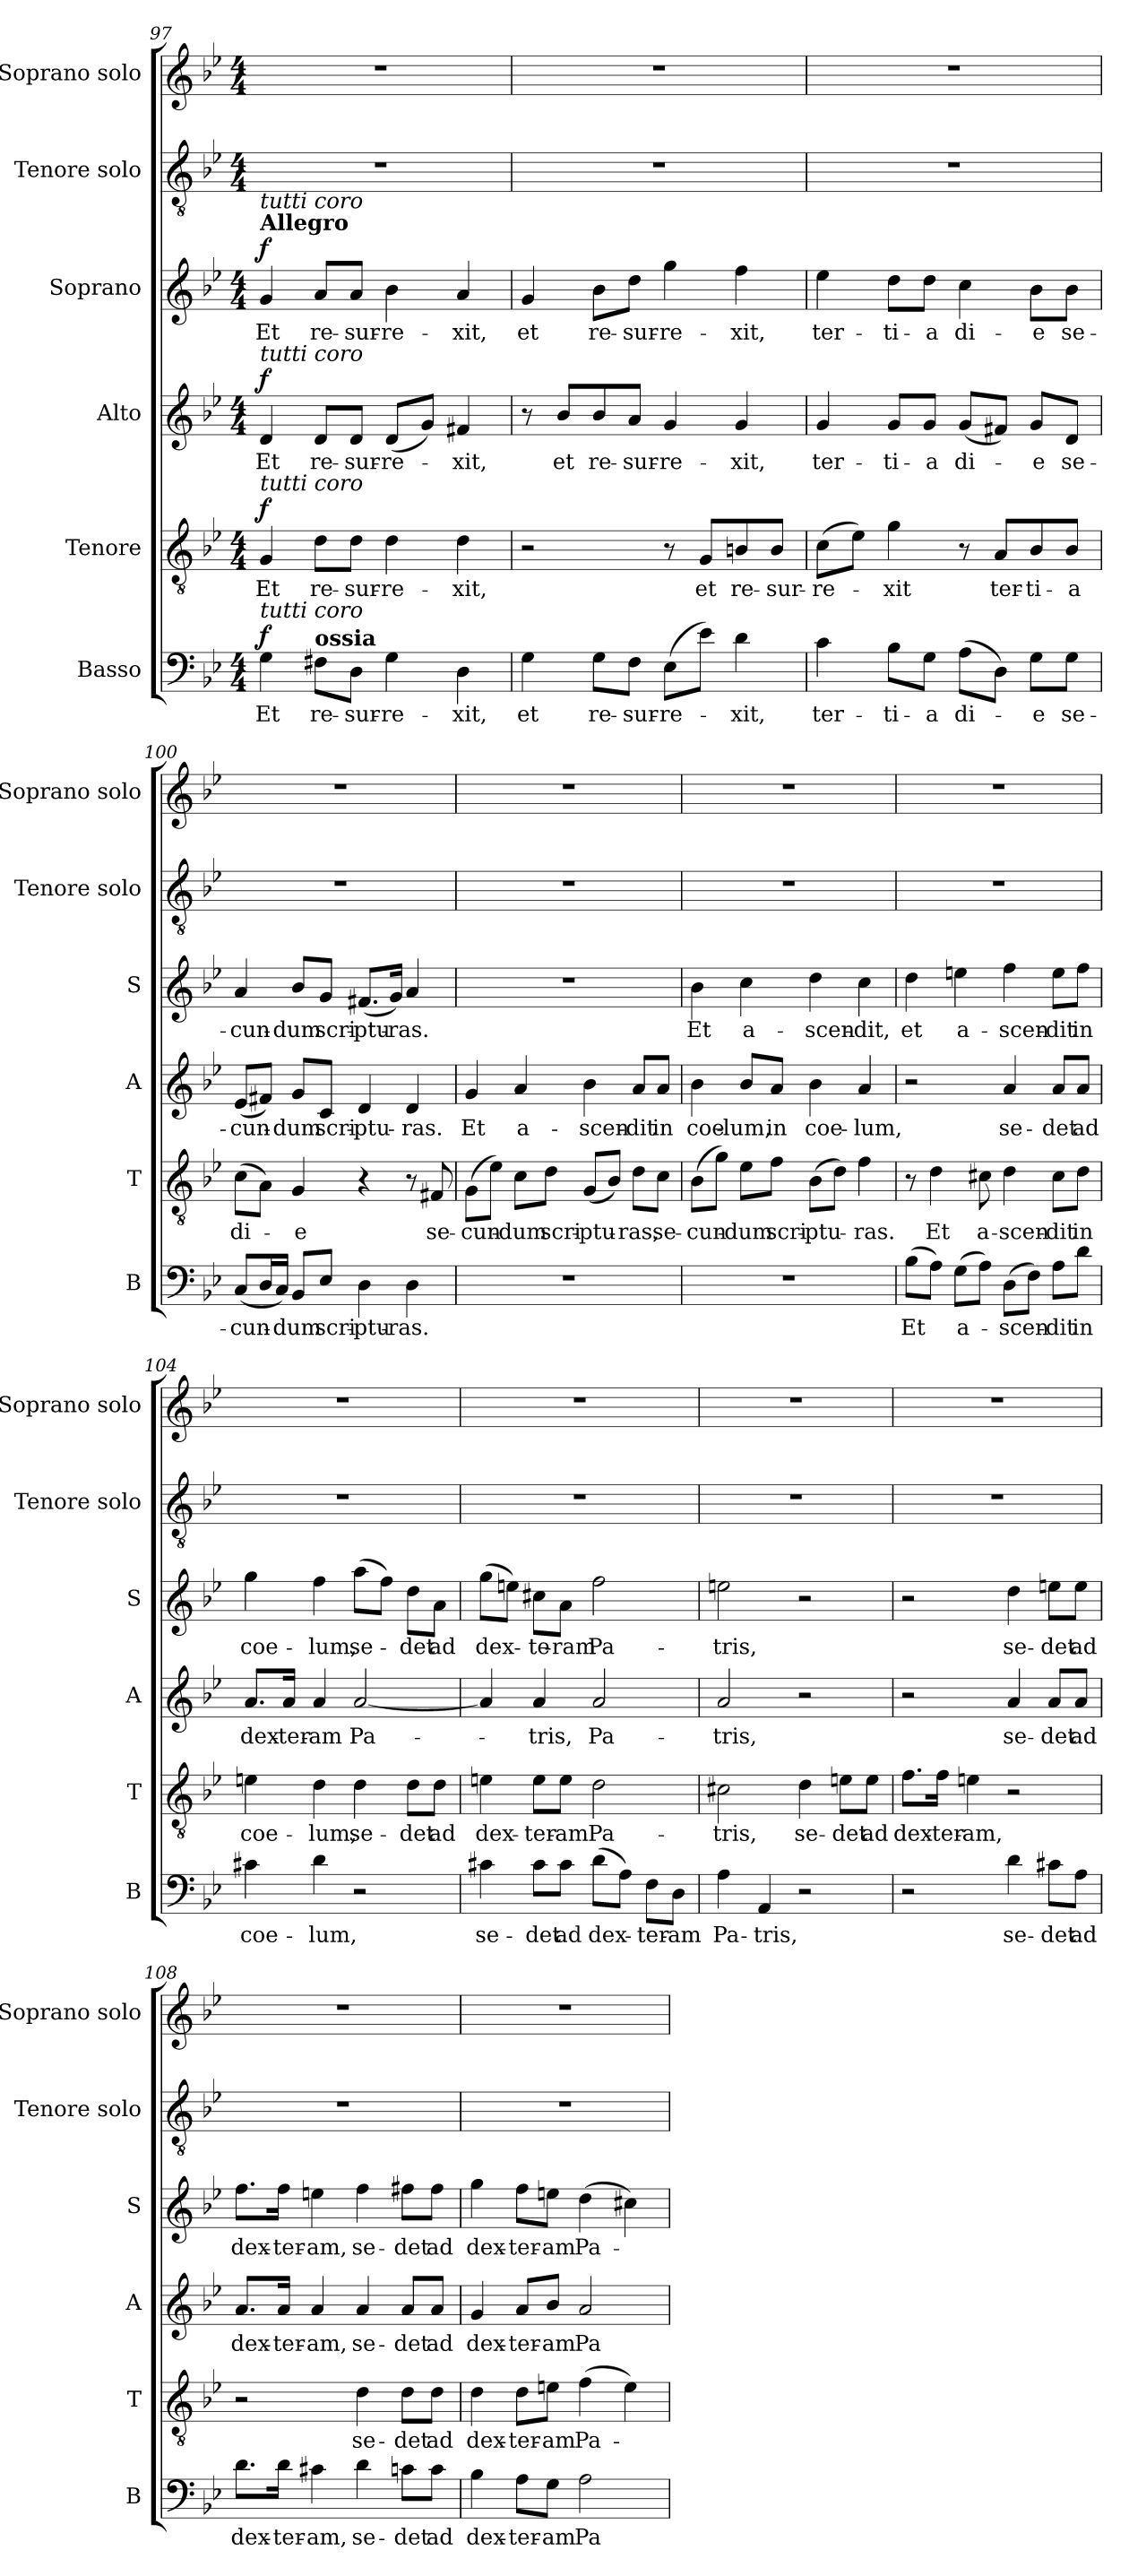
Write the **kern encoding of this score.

**kern	**text	**dynam	**kern	**text	**dynam	**kern	**text	**dynam	**kern	**text	**dynam	**kern	**kern
*part6	*part6	*part6	*part5	*part5	*part5	*part4	*part4	*part4	*part3	*part3	*part3	*part2	*part1
*staff6	*staff6	*staff6	*staff5	*staff5	*staff5	*staff4	*staff4	*staff4	*staff3	*staff3	*staff3	*staff2	*staff1
*I"Basso	*	*	*I"Tenore	*	*	*I"Alto	*	*	*I"Soprano	*	*	*I"Tenore solo	*I"Soprano solo
*I'B	*	*	*I'T	*	*	*I'A	*	*	*I'S	*	*	*I'Tenore solo	*I'Soprano solo
*clefF4	*	*	*clefGv2	*	*	*clefG2	*	*	*clefG2	*	*	*clefGv2	*clefG2
*k[b-e-]	*	*	*k[b-e-]	*	*	*k[b-e-]	*	*	*k[b-e-]	*	*	*k[b-e-]	*k[b-e-]
*g:	*	*	*g:	*	*	*g:	*	*	*g:	*	*	*g:	*g:
*M4/4	*	*	*M4/4	*	*	*M4/4	*	*	*M4/4	*	*	*M4/4	*M4/4
=97	=97	=97	=97	=97	=97	=97	=97	=97	=97	=97	=97	=97	=97
!	!	!	!	!	!	!	!	!	!LO:TX:a:B:t=Allegro	!	!	!	!
!	!	!	!	!	!	!	!	!	!LO:TX:a:i:t=tutti coro	!	!	!	!
!	!	!	!	!	!	!LO:TX:a:i:t=tutti coro	!	!	!	!	!	!	!
!	!	!	!LO:TX:a:i:t=tutti coro	!	!	!	!	!	!	!	!	!	!
!LO:TX:a:i:t=tutti coro	!	!	!	!	!	!	!	!	!	!	!	!	!
!	!	!LO:DY:a	!	!	!LO:DY:a	!	!	!LO:DY:a	!	!	!LO:DY:a	!	!
4G\	Et	f	4G/	Et	f	4d/	Et	f	4g/	Et	f	1r	1r
!LO:TX:a:B:t=ossia	!	!	!	!	!	!	!	!	!	!	!	!	!
8F#X\L	re-	.	8d\L	re-	.	8d/L	re-	.	8a/L	re-	.	.	.
8D\J	-sur-	.	8d\J	-sur-	.	8d/J	-sur-	.	8a/J	-sur-	.	.	.
4G\	-re-	.	4d\	-re-	.	(<8d/L	-re-	.	4b-\	-re-	.	.	.
.	.	.	.	.	.	8g/J)	.	.	.	.	.	.	.
4D\	-xit,	.	4d\	-xit,	.	4f#X/	-xit,	.	4a/	-xit,	.	.	.
=98	=98	=98	=98	=98	=98	=98	=98	=98	=98	=98	=98	=98	=98
4G\	et	.	2r	.	.	8r	.	.	4g/	et	.	1r	1r
.	.	.	.	.	.	8b-/L	et	.	.	.	.	.	.
8G\L	re-	.	.	.	.	8b-/	re-	.	8b-\L	re-	.	.	.
8F\J	-sur-	.	.	.	.	8a/J	-sur-	.	8dd\J	-sur-	.	.	.
(>8E-\L	-re-	.	8r	.	.	4g/	-re-	.	4gg\	-re-	.	.	.
8e-\J)	.	.	8G/L	et	.	.	.	.	.	.	.	.	.
4d\	-xit,	.	8Bn/	re-	.	4g/	-xit,	.	4ff\	-xit,	.	.	.
.	.	.	8B/J	-sur-	.	.	.	.	.	.	.	.	.
=99	=99	=99	=99	=99	=99	=99	=99	=99	=99	=99	=99	=99	=99
4c\	ter-	.	(>8c\L	-re-	.	4g/	ter-	.	4ee-\	ter-	.	1r	1r
.	.	.	8e-\J)	.	.	.	.	.	.	.	.	.	.
8B-\L	-ti-	.	4g\	-xit	.	8g/L	-ti-	.	8dd\L	-ti-	.	.	.
8G\J	-a	.	.	.	.	8g/J	-a	.	8dd\J	-a	.	.	.
(>8A\L	di-	.	8r	.	.	(<8g/L	di-	.	4cc\	di-	.	.	.
8D\J)	.	.	8A/L	ter-	.	8f#X/J)	.	.	.	.	.	.	.
8G\L	-e	.	8B-/	-ti-	.	8g/L	-e	.	8b-\L	-e	.	.	.
8G\J	se-	.	8B-/J	-a	.	8d/J	se-	.	8b-\J	se-	.	.	.
!!LO:LB:g=z
=100	=100	=100	=100	=100	=100	=100	=100	=100	=100	=100	=100	=100	=100
(<8C/L	-cun-	.	(>8c\L	di-	.	(<8e-/L	-cun-	.	4a/	-cun-	.	1r	1r
16D/L	.	.	8A\J)	.	.	8f#X/J)	.	.	.	.	.	.	.
16C/JJ)	.	.	.	.	.	.	.	.	.	.	.	.	.
8BB-/L	-dum	.	4G/	-e	.	8g/L	-dum	.	8b-/L	-dum	.	.	.
8E-/J	scri-	.	.	.	.	8c/J	scri-	.	8g/J	scri-	.	.	.
4D\	-ptu-	.	4r	.	.	4d/	-ptu-	.	(<8.f#X/L	-ptu-	.	.	.
.	.	.	.	.	.	.	.	.	16g/Jk)	.	.	.	.
4D\	-ras.	.	8r	.	.	4d/	-ras.	.	4a/	-ras.	.	.	.
.	.	.	8F#X/	se-	.	.	.	.	.	.	.	.	.
=101	=101	=101	=101	=101	=101	=101	=101	=101	=101	=101	=101	=101	=101
1r	.	.	(>8G\L	-cun-	.	4g/	Et	.	1r	.	.	1r	1r
.	.	.	8e-\J)	.	.	.	.	.	.	.	.	.	.
.	.	.	8c\L	-dum	.	4a/	a-	.	.	.	.	.	.
.	.	.	8d\J	scri-	.	.	.	.	.	.	.	.	.
.	.	.	(<8G/L	-ptu-	.	4b-\	-scen-	.	.	.	.	.	.
.	.	.	8B-/J)	.	.	.	.	.	.	.	.	.	.
.	.	.	8d\L	-ras,	.	8a/L	-dit	.	.	.	.	.	.
.	.	.	8c\J	se-	.	8a/J	in	.	.	.	.	.	.
=102	=102	=102	=102	=102	=102	=102	=102	=102	=102	=102	=102	=102	=102
1r	.	.	(>8B-\L	-cun-	.	4b-\	coe-	.	4b-\	Et	.	1r	1r
.	.	.	8g\J)	.	.	.	.	.	.	.	.	.	.
.	.	.	8e-\L	-dum	.	8b-/L	-lum,	.	4cc\	a-	.	.	.
.	.	.	8f\J	scri-	.	8a/J	in	.	.	.	.	.	.
.	.	.	(>8B-\L	-ptu-	.	4b-\	coe-	.	4dd\	-scen-	.	.	.
.	.	.	8d\J)	.	.	.	.	.	.	.	.	.	.
.	.	.	4f\	-ras.	.	4a/	-lum,	.	4cc\	-dit,	.	.	.
=103	=103	=103	=103	=103	=103	=103	=103	=103	=103	=103	=103	=103	=103
(>8B-\L	Et	.	8r	.	.	2r	.	.	4dd\	et	.	1r	1r
8A\J)	.	.	4d\	Et	.	.	.	.	.	.	.	.	.
(>8G\L	a-	.	.	.	.	.	.	.	4een\	a-	.	.	.
8A\J)	.	.	8c#X\	a-	.	.	.	.	.	.	.	.	.
(>8D\L	-scen-	.	4d\	-scen-	.	4a/	se-	.	4ff\	-scen-	.	.	.
8F\J)	.	.	.	.	.	.	.	.	.	.	.	.	.
8A\L	-dit	.	8c#\L	-dit	.	8a/L	-det	.	8ee\L	-dit	.	.	.
8d\J	in	.	8d\J	in	.	8a/J	ad	.	8ff\J	in	.	.	.
!!LO:PB:g=z
=104	=104	=104	=104	=104	=104	=104	=104	=104	=104	=104	=104	=104	=104
4c#X\	coe-	.	4en\	coe-	.	8.a/L	dex-	.	4gg\	coe-	.	1r	1r
.	.	.	.	.	.	16a/Jk	-ter-	.	.	.	.	.	.
4d\	-lum,	.	4d\	-lum,	.	4a/	-am	.	4ff\	-lum,	.	.	.
2r	.	.	4d\	se-	.	[2a/	Pa-	.	(>8aa\L	se-	.	.	.
.	.	.	.	.	.	.	.	.	8ff\J)	.	.	.	.
.	.	.	8d\L	-det	.	.	.	.	8dd\L	-det	.	.	.
.	.	.	8d\J	ad	.	.	.	.	8a\J	ad	.	.	.
=105	=105	=105	=105	=105	=105	=105	=105	=105	=105	=105	=105	=105	=105
4c#X\	se-	.	4en\	dex-	.	4a/]	.	.	(>8gg\L	dex-	.	1r	1r
.	.	.	.	.	.	.	.	.	8een\J)	.	.	.	.
8c#\L	-det	.	8e\L	-ter-	.	4a/	-tris,	.	8cc#X\L	-te-	.	.	.
8c#\J	ad	.	8e\J	-am	.	.	.	.	8a\J	-ram	.	.	.
(>8d\L	dex-	.	2d\	Pa-	.	2a/	Pa-	.	2ff\	Pa-	.	.	.
8A\J)	.	.	.	.	.	.	.	.	.	.	.	.	.
8F\L	-ter-	.	.	.	.	.	.	.	.	.	.	.	.
8D\J	-am	.	.	.	.	.	.	.	.	.	.	.	.
=106	=106	=106	=106	=106	=106	=106	=106	=106	=106	=106	=106	=106	=106
4A\	Pa-	.	2c#X\	-tris,	.	2a/	-tris,	.	2een\	-tris,	.	1r	1r
4AA/	-tris,	.	.	.	.	.	.	.	.	.	.	.	.
2r	.	.	4d\	se-	.	2r	.	.	2r	.	.	.	.
.	.	.	8en\L	-det	.	.	.	.	.	.	.	.	.
.	.	.	8e\J	ad	.	.	.	.	.	.	.	.	.
=107	=107	=107	=107	=107	=107	=107	=107	=107	=107	=107	=107	=107	=107
2r	.	.	8.f\L	dex-	.	2r	.	.	2r	.	.	1r	1r
.	.	.	16f\Jk	-ter-	.	.	.	.	.	.	.	.	.
.	.	.	4en\	-am,	.	.	.	.	.	.	.	.	.
4d\	se-	.	2r	.	.	4a/	se-	.	4dd\	se-	.	.	.
8c#X\L	-det	.	.	.	.	8a/L	-det	.	8een\L	-det	.	.	.
8A\J	ad	.	.	.	.	8a/J	ad	.	8ee\J	ad	.	.	.
!!LO:LB:g=z
=108	=108	=108	=108	=108	=108	=108	=108	=108	=108	=108	=108	=108	=108
8.d\L	dex-	.	2r	.	.	8.a/L	dex-	.	8.ff\L	dex-	.	1r	1r
16d\Jk	-ter-	.	.	.	.	16a/Jk	-ter-	.	16ff\Jk	-ter-	.	.	.
4c#X\	-am,	.	.	.	.	4a/	-am,	.	4een\	-am,	.	.	.
4d\	se-	.	4d\	se-	.	4a/	se-	.	4ff\	se-	.	.	.
8cn\L	-det	.	8d\L	-det	.	8a/L	-det	.	8ff#X\L	-det	.	.	.
8c\J	ad	.	8d\J	ad	.	8a/J	ad	.	8ff#\J	ad	.	.	.
=109	=109	=109	=109	=109	=109	=109	=109	=109	=109	=109	=109	=109	=109
4B-\	dex-	.	4d\	dex-	.	4g/	dex-	.	4gg\	dex-	.	1r	1r
8A\L	-ter-	.	8d\L	-ter-	.	8a/L	-ter-	.	8ff\L	-ter-	.	.	.
8G\J	-am	.	8en\J	-am	.	8b-/J	-am	.	8een\J	-am	.	.	.
2A\	Pa-	.	(>4f\	Pa-	.	2a/	Pa-	.	(>4dd\	Pa-	.	.	.
.	.	.	4e\)	.	.	.	.	.	4cc#X\)	.	.	.	.
=	=	=	=	=	=	=	=	=	=	=	=	=	=
*-	*-	*-	*-	*-	*-	*-	*-	*-	*-	*-	*-	*-	*-
